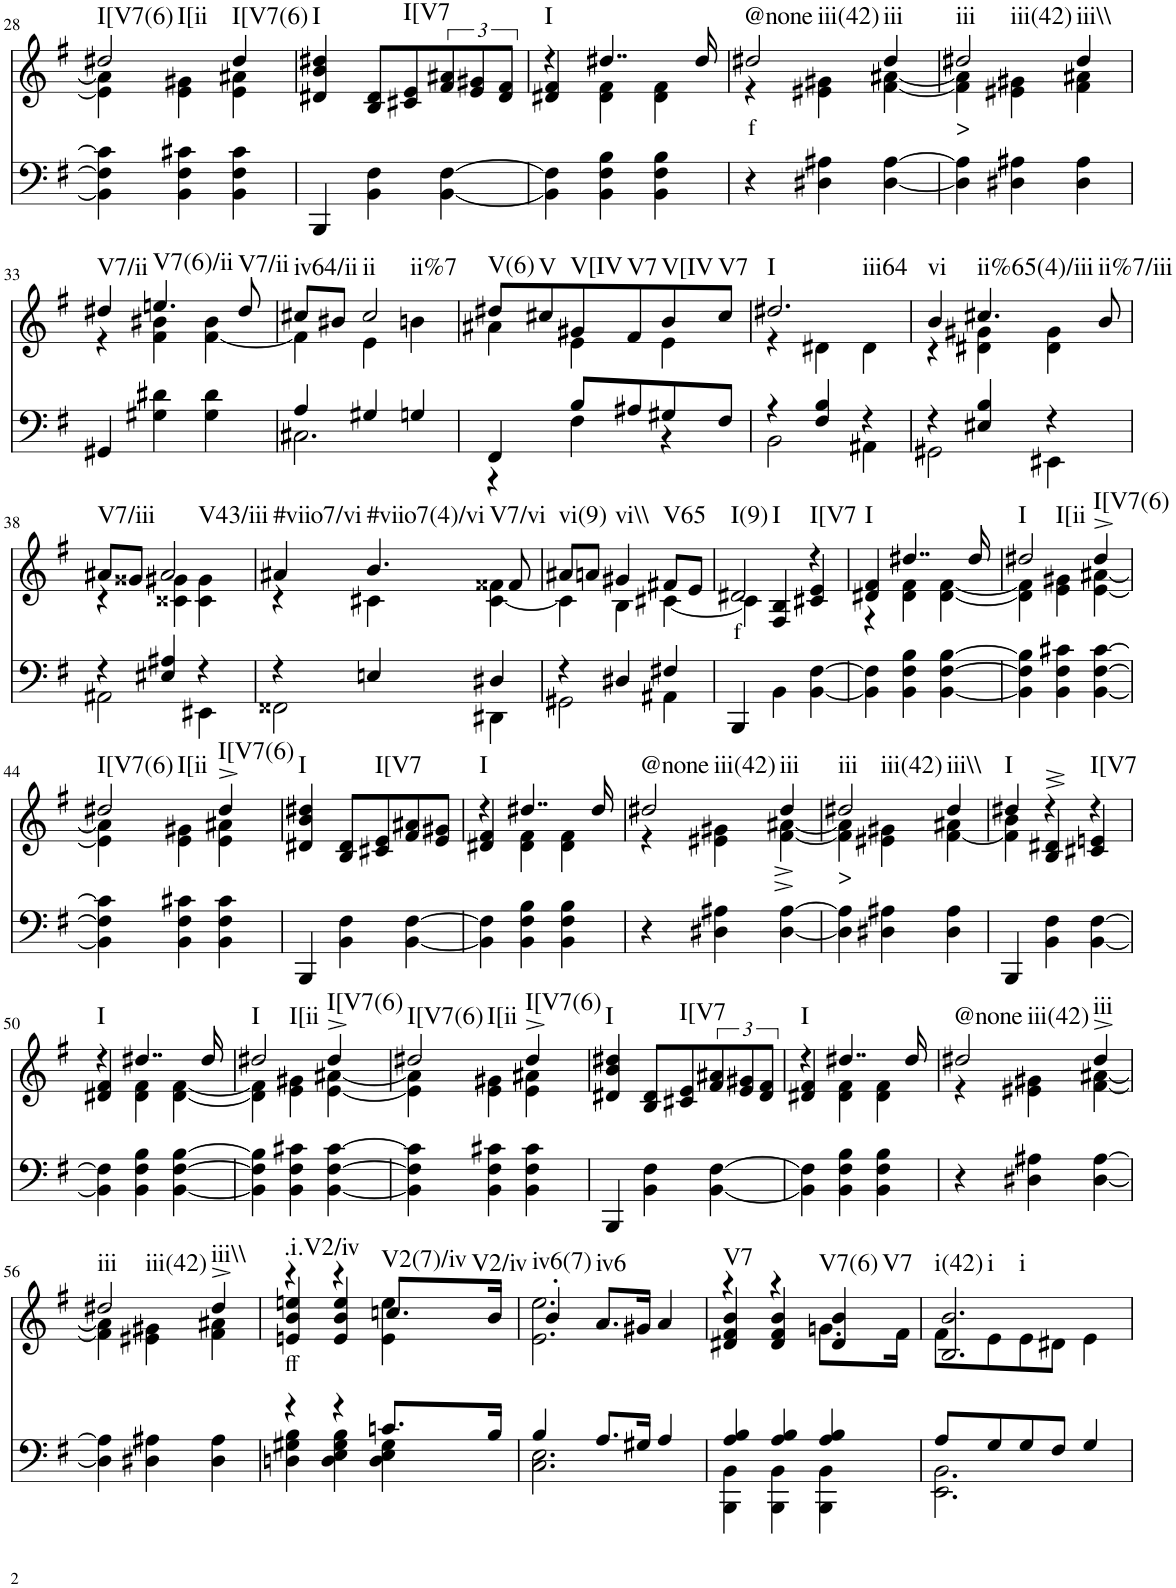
**kern	**kern	**text	**harte
*part2	*part1	*part1	*part1
*staff2	*staff1	*staff1	*
*I"Piano	*I"Piano	*	*
*I'Pno	*I'Pno	*	*
!!LO:PB:g=z
*clefF4	*clefG2	*	*
*k[f#]	*k[f#]	*	*
*e:	*e:	*	*
*M3/4	*M3/4	*	*
=28	=28	=28	=28
*	*^	*	*
!	!	!	!	!LO:H:n=1:kt=I[V7(6)
!	!	!	!	!LO:H:n=2:kt=I[ii
4BB\] 4F#\] 4c#\]	2dd#X/	4e\] 4a#\]	.	N N
4BB\ 4F#\ 4c#X\	.	4e\ 4g#X\	.	.
!	!	!	!	!LO:H:kt=I[V7(6)
4BB\ 4F#\ 4c#\	4dd#/	4e\ 4a#X\	.	N
=29	=29	=29	=29	=29
!	!	!	!	!LO:H:kt=I
*	*v	*v	*	*
4BBB/	4d#X/ 4b/ 4dd#X/	.	N
4BB\ 4F#\	8B/ 8d#/L	.	.
!	!	!	!LO:H:kt=I[V7
.	8c#X/ 8e/	.	N
[4BB\ [4F#\	12f#/ 12a#X/	.	.
.	12e/ 12g#X/	.	.
.	12d#/ 12f#/J	.	.
=30	=30	=30	=30
*	*^	*	*
!	!	!	!	!LO:H:kt=I
4BB\] 4F#\]	4r	4d#X/ 4f#/	.	N
4BB\ 4F#\ 4B\	4..dd#X/	4d#\ 4f#\	.	.
4BB\ 4F#\ 4B\	.	4d#\ 4f#\	.	.
.	16dd#/	.	.	.
=31	=31	=31	=31	=31
!	!	!	!LO:LY:b	!LO:H:n=1:kt=@none
!	!	!	!	!LO:H:n=2:kt=iii(42)
4r	2dd#X/	4r	f	N N
4D#X\ 4A#X\	.	4e#X\ 4g#X\	.	.
!	!	!	!	!LO:H:kt=iii
[4D#\ [4A#\	4dd#/	[4f#\ [4a#X\	.	N
=32	=32	=32	=32	=32
!	!	!	!LO:LY:b	!LO:H:n=1:kt=iii
!	!	!	!	!LO:H:n=2:kt=iii(42)
4D#\] 4A#\]	2dd#X/	4f#\] 4a#\]	>	N N
4D#X\ 4A#X\	.	4e#X\ 4g#X\	.	.
!	!	!	!	!LO:H:kt=iii\\
4D#\ 4A#\	4dd#/	4f#\ 4a#X\	.	N
!!LO:LB:g=z	!!
=33	=33	=33	=33	=33
!	!	!	!	!LO:H:kt=V7/ii
4GG#X/	4dd#X/	4r	.	N
!	!	!	!	!LO:H:kt=V7(6)/ii
4G#X\ 4d#X\	4.een/	4f#\ 4b#X\	.	N
4G#\ 4d#\	.	[4f#\ 4b#\	.	.
!	!	!	!	!LO:H:kt=V7/ii
.	8dd#/	.	.	N
=34	=34	=34	=34	=34
*^	*	*	*	*
!	!	!	!	!	!LO:H:kt=iv64/ii
4A/	2.C#X\	8cc#X/L	4f#\]	.	N
.	.	8b#X/J	.	.	.
!	!	!	!	!	!LO:H:n=1:kt=ii
!	!	!	!	!	!LO:H:n=2:kt=ii%7
4G#X/	.	2cc#/	4e\	.	N N
4Gn/	.	.	4bn\	.	.
=35	=35	=35	=35	=35	=35
!	!	!	!	!	!LO:H:kt=V(6)
4FF#/	4r	8dd#X/L	4a#X\	.	N
!	!	!	!	!	!LO:H:kt=V
.	.	8cc#X/	.	.	N
!	!	!	!	!	!LO:H:kt=V[IV
8B/L	4F#\	8g#X/	4e\	.	N
!	!	!	!	!	!LO:H:kt=V7
8A#X/	.	8f#/	.	.	N
!	!	!	!	!	!LO:H:kt=V[IV
8G#X/	4r	8b/	4e\	.	N
!	!	!	!	!	!LO:H:kt=V7
8F#/J	.	8cc#/J	.	.	N
=36	=36	=36	=36	=36	=36
!	!	!	!	!	!LO:H:n=1:kt=I
!	!	!	!	!	!LO:H:n=2:kt=iii64
4r	2BB\	2.dd#X/	4r	.	N N
4F#/ 4B/	.	.	4d#X\	.	.
4r	4AA#X\	.	4d#\	.	.
=37	=37	=37	=37	=37	=37
!	!	!	!	!	!LO:H:kt=vi
4r	2GG#X\	4b/	4r	.	N
!	!	!	!	!	!LO:H:kt=ii%65(4)/iii
4E#X/ 4B/	.	4.cc#X/	4d#X\ 4g#X\	.	N
4r	4EE#X\	.	4d#\ 4g#\	.	.
!	!	!	!	!	!LO:H:kt=ii%7/iii
.	.	8b/	.	.	N
!!LO:LB:g=z	!!
=38	=38	=38	=38	=38	=38
!	!	!	!	!	!LO:H:kt=V7/iii
4r	2AA#X\	8a#X/L	4r	.	N
.	.	8g##X/J	.	.	.
!	!	!	!	!	!LO:H:kt=V43/iii
4E#X/ 4A#X/	.	2a#/	4c##X\ 4g#X\	.	N
4r	4EE#X\	.	4c##\ 4g#\	.	.
=39	=39	=39	=39	=39	=39
!	!	!	!	!	!LO:H:kt=#viio7/vi
4r	2FF##X\	4a#X/	4r	.	N
!	!	!	!	!	!LO:H:n=1:kt=#viio7(4)/vi
!	!	!	!	!	!LO:H:n=2:kt=V7/vi
4En/	.	4.b/	4c#X\	.	N N
4D#X/	4DD#X\	.	[4c#\ 4f##X\	.	.
.	.	8f##/	.	.	.
=40	=40	=40	=40	=40	=40
!	!	!	!	!	!LO:H:kt=vi(9)
4r	2GG#X\	8a#X/L	4c#\]	.	N
.	.	8an/J	.	.	.
!	!	!	!	!	!LO:H:kt=vi\\
4D#X/	.	4g#X/	4B\	.	N
!	!	!	!	!	!LO:H:kt=V65
4F#X/	4AA#X\	8f#X/L	[4c#X\	.	N
.	.	8e/J	.	.	.
*v	*v	*	*	*	*
=41	=41	=41	=41	=41
!	!	!	!LO:LY:b	!LO:H:n=1:kt=I(9)
!	!	!	!	!LO:H:n=2:kt=I
4BBB/	2d#X/	4c#\]	f	N N
4BB\	.	4F#/ 4B/	.	.
!	!	!	!	!LO:H:kt=I[V7
[4BB\ [4F#\	4r	4c#X/ 4e/	.	N
=42	=42	=42	=42	=42
!	!	!	!	!LO:H:kt=I
4BB\] 4F#\]	4d#X/ 4f#/	4r	.	N
4BB\ 4F#\ 4B\	4..dd#X/	4d#\ 4f#\	.	.
[4BB\ [4F#\ [4B\	.	[4d#\ [4f#\	.	.
.	16dd#/	.	.	.
=43	=43	=43	=43	=43
!	!	!	!	!LO:H:n=1:kt=I
!	!	!	!	!LO:H:n=2:kt=I[ii
4BB\] 4F#\] 4B\]	2dd#X/	4d#\] 4f#\]	.	N N
4BB\ 4F#\ 4c#X\	.	4e\ 4g#X\	.	.
!	!	!	!	!LO:H:kt=I[V7(6)
[4BB\ [4F#\ [4c#\	4dd#^/	[4e\ [4a#X\	.	N
!!LO:LB:g=z	!!
=44	=44	=44	=44	=44
!	!	!	!	!LO:H:n=1:kt=I[V7(6)
!	!	!	!	!LO:H:n=2:kt=I[ii
4BB\] 4F#\] 4c#\]	2dd#X/	4e\] 4a#\]	.	N N
4BB\ 4F#\ 4c#X\	.	4e\ 4g#X\	.	.
!	!	!	!	!LO:H:kt=I[V7(6)
4BB\ 4F#\ 4c#\	4dd#^/	4e\ 4a#X\	.	N
=45	=45	=45	=45	=45
!	!	!	!	!LO:H:kt=I
*	*v	*v	*	*
4BBB/	4d#X/ 4b/ 4dd#X/	.	N
4BB\ 4F#\	8B/ 8d#/L	.	.
!	!	!	!LO:H:kt=I[V7
.	8c#X/ 8e/	.	N
[4BB\ [4F#\	8f#/ 8a#X/	.	.
.	8e/ 8g#X/J	.	.
=46	=46	=46	=46
*	*^	*	*
!	!	!	!	!LO:H:kt=I
4BB\] 4F#\]	4r	4d#X/ 4f#/	.	N
4BB\ 4F#\ 4B\	4..dd#X/	4d#\ 4f#\	.	.
4BB\ 4F#\ 4B\	.	4d#\ 4f#\	.	.
.	16dd#/	.	.	.
=47	=47	=47	=47	=47
!	!	!	!	!LO:H:n=1:kt=@none
!	!	!	!	!LO:H:n=2:kt=iii(42)
4r	2dd#X/	4r	.	N N
4D#X\ 4A#X\	.	4e#X\ 4g#X\	.	.
!	!	!	!	!LO:H:kt=iii
[4D#\ [4A#\	4dd#/	[4f#\^ [4a#X\^	.	N
=48	=48	=48	=48	=48
!	!	!	!LO:LY:b	!LO:H:n=1:kt=iii
!	!	!	!	!LO:H:n=2:kt=iii(42)
4D#\] 4A#\]	2dd#X/	4f#\] 4a#\]	>	N N
4D#X\ 4A#X\	.	4e#X\ 4g#X\	.	.
!	!	!	!	!LO:H:kt=iii\\
4D#\ 4A#\	4dd#/	[4f#\ 4a#X\	.	N
=49	=49	=49	=49	=49
!	!	!	!	!LO:H:kt=I
4BBB/	4dd#X/	4f#\] 4b\	.	N
4BB\ 4F#\	4r	4B/^ 4d#X/^	.	.
!	!	!	!	!LO:H:kt=I[V7
[4BB\ [4F#\	4r	4c#X/ 4en/	.	N
!!LO:LB:g=z	!!
=50	=50	=50	=50	=50
!	!	!	!	!LO:H:kt=I
4BB\] 4F#\]	4r	4d#X/ 4f#/	.	N
4BB\ 4F#\ 4B\	4..dd#X/	4d#\ 4f#\	.	.
[4BB\ [4F#\ [4B\	.	[4d#\ [4f#\	.	.
.	16dd#/	.	.	.
=51	=51	=51	=51	=51
!	!	!	!	!LO:H:n=1:kt=I
!	!	!	!	!LO:H:n=2:kt=I[ii
4BB\] 4F#\] 4B\]	2dd#X/	4d#\] 4f#\]	.	N N
4BB\ 4F#\ 4c#X\	.	4e\ 4g#X\	.	.
!	!	!	!	!LO:H:kt=I[V7(6)
[4BB\ [4F#\ [4c#\	4dd#^/	[4e\ [4a#X\	.	N
=52	=52	=52	=52	=52
!	!	!	!	!LO:H:n=1:kt=I[V7(6)
!	!	!	!	!LO:H:n=2:kt=I[ii
4BB\] 4F#\] 4c#\]	2dd#X/	4e\] 4a#\]	.	N N
4BB\ 4F#\ 4c#X\	.	4e\ 4g#X\	.	.
!	!	!	!	!LO:H:kt=I[V7(6)
4BB\ 4F#\ 4c#\	4dd#^/	4e\ 4a#X\	.	N
=53	=53	=53	=53	=53
!	!	!	!	!LO:H:kt=I
*	*v	*v	*	*
4BBB/	4d#X/ 4b/ 4dd#X/	.	N
4BB\ 4F#\	8B/ 8d#/L	.	.
!	!	!	!LO:H:kt=I[V7
.	8c#X/ 8e/	.	N
[4BB\ [4F#\	12f#/ 12a#X/	.	.
.	12e/ 12g#X/	.	.
.	12d#/ 12f#/J	.	.
=54	=54	=54	=54
*	*^	*	*
!	!	!	!	!LO:H:kt=I
4BB\] 4F#\]	4r	4d#X/ 4f#/	.	N
4BB\ 4F#\ 4B\	4..dd#X/	4d#\ 4f#\	.	.
4BB\ 4F#\ 4B\	.	4d#\ 4f#\	.	.
.	16dd#/	.	.	.
=55	=55	=55	=55	=55
!	!	!	!	!LO:H:n=1:kt=@none
!	!	!	!	!LO:H:n=2:kt=iii(42)
4r	2dd#X/	4r	.	N N
4D#X\ 4A#X\	.	4e#X\ 4g#X\	.	.
!	!	!	!	!LO:H:kt=iii
[4D#\ [4A#\	4dd#^/	[4f#\ [4a#X\	.	N
!!LO:LB:g=z	!!
=56	=56	=56	=56	=56
!	!	!	!	!LO:H:n=1:kt=iii
!	!	!	!	!LO:H:n=2:kt=iii(42)
4D#\] 4A#\]	2dd#X/	4f#\] 4a#\]	.	N N
4D#X\ 4A#X\	.	4e#X\ 4g#X\	.	.
!	!	!	!	!LO:H:kt=iii\\
4D#\ 4A#\	4dd#^/	4f#\ 4a#X\	.	N
=57	=57	=57	=57	=57
*^	*	*	*	*
!	!	!	!	!LO:LY:b	!LO:H:kt=.i.V2/iv
4r	4Dn\ 4G#X\ 4B\	4r	4en/ 4b/ 4een/	ff	N
4r	4D\ 4E\ 4G#\ 4B\	4r	4e/ 4b/ 4ee/	.	.
!	!	!	!	!	!LO:H:n=1:kt=V2(7)/iv
!	!	!	!	!	!LO:H:n=2:kt=V2/iv
8.cn/L	4D\ 4E\ 4G#\	8.ccn/L	4e\ 4ee\	.	N N
16B/Jk	.	16b/Jk	.	.	.
=58	=58	=58	=58	=58	=58
!	!	!	!	!	!LO:H:n=1:kt=iv6(7)
!	!	!	!	!	!LO:H:n=2:kt=iv6
4B/	2.C\ 2.E\	2.e\ 2.ee\	4b'/	.	N N
8.A/L	.	.	8.a/L	.	.
16G#X/Jk	.	.	16g#X/Jk	.	.
4A/	.	.	4a/	.	.
=59	=59	=59	=59	=59	=59
!	!	!	!	!	!LO:H:kt=V7
4A/ 4B/	4BBB\ 4BB\	4r	4d#X/ 4f#/ 4b/	.	N
4A/ 4B/	4BBB\ 4BB\	4r	4d#/ 4f#/ 4b/	.	.
!	!	!	!	!	!LO:H:n=1:kt=V7(6)
!	!	!	!	!	!LO:H:n=2:kt=V7
4A/ 4B/	4BBB\ 4BB\	4d#/ 4b/	8.gn\L	.	N N
.	.	.	16f#\Jk	.	.
=60	=60	=60	=60	=60	=60
!	!	!	!	!	!LO:H:n=1:kt=i(42)
!	!	!	!	!	!LO:H:n=2:kt=i
!	!	!	!	!	!LO:H:n=3:kt=i
8A/L	2.EE\ 2.BB\	2.B/ 2.b/	8f#\L	.	N N N
8G/	.	.	8e\	.	.
8G/	.	.	8e\	.	.
8F#/J	.	.	8d#X\J	.	.
4G/	.	.	4e\	.	.
*v	*v	*	*	*	*
*	*v	*v	*	*
=	=	=	=
*-	*-	*-	*-
